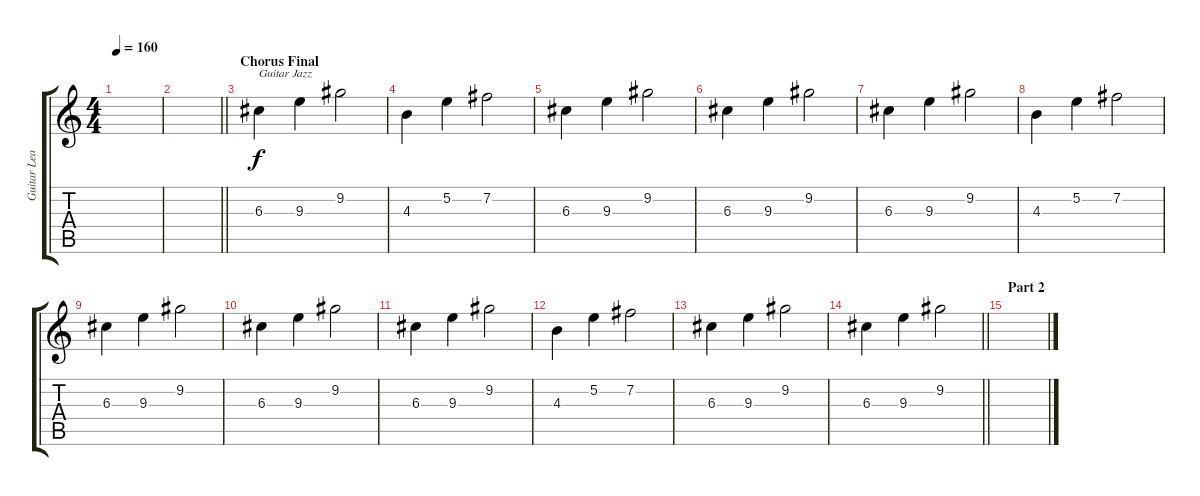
\track ("Guitar Lead" "Guitar Lea") {instrument distortionguitar}
\staff {score tabs}
\tuning (E4 B3 G3 D3 A2 E2) {hide}
\ts (4 4)
\tempo 160
\clef g2
\ks c
|
\barLineRight lightlight
|
\section ("" "Chorus Final")
6.3.4{txt "Guitar Jazz" instrument electricguitarjazz} 9.3.4 9.2.2 |
4.3.4 5.2.4 7.2.2 |
6.3.4 9.3.4 9.2.2 |
6.3.4 9.3.4 9.2.2 |
6.3.4 9.3.4 9.2.2 |
4.3.4 5.2.4 7.2.2 |
6.3.4 9.3.4 9.2.2 |
6.3.4 9.3.4 9.2.2 |
6.3.4 9.3.4 9.2.2 |
4.3.4 5.2.4 7.2.2 |
6.3.4 9.3.4 9.2.2 |
\barLineRight lightlight
6.3.4 9.3.4 9.2.2 |
\section ("" "Part 2")
